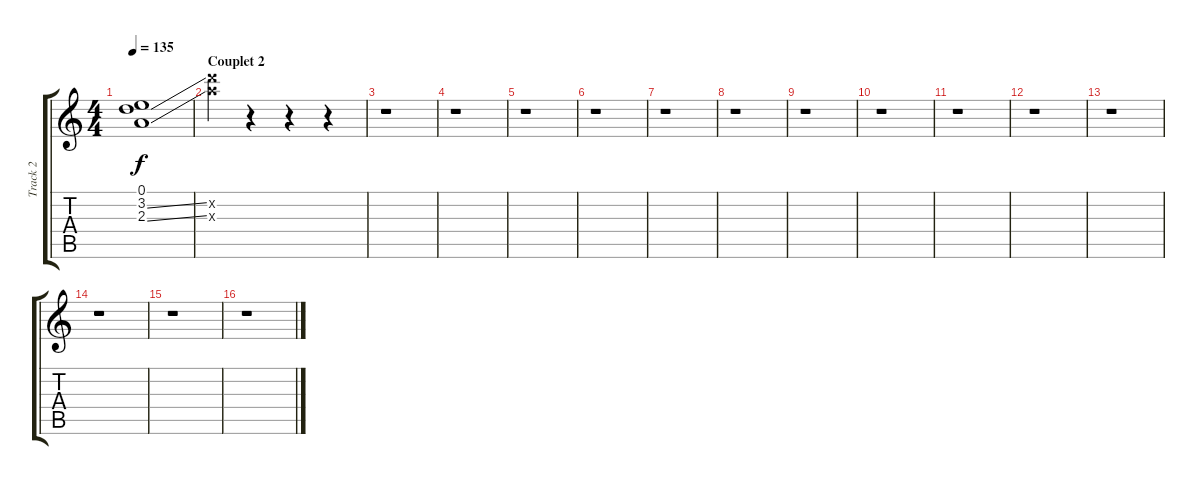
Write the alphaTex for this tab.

\track ("Track 2" "Track 2") {instrument distortionguitar}
\staff {score tabs}
\tuning (E4 B3 G3 D3 A2 E2) {hide}
\ts (4 4)
\tempo 135
\clef g2
\ks c
(0.1 3.2{ss} 2.3{ss}).1{dy f} |
\section ("" "Couplet 2")
(15.2{x} 14.3{x}).4 r.4 r.4 r.4 |
r.1 |
r.1 |
r.1 |
r.1 |
r.1 |
r.1 |
r.1 |
r.1 |
r.1 |
r.1 |
r.1 |
r.1 |
r.1 |
r.1
